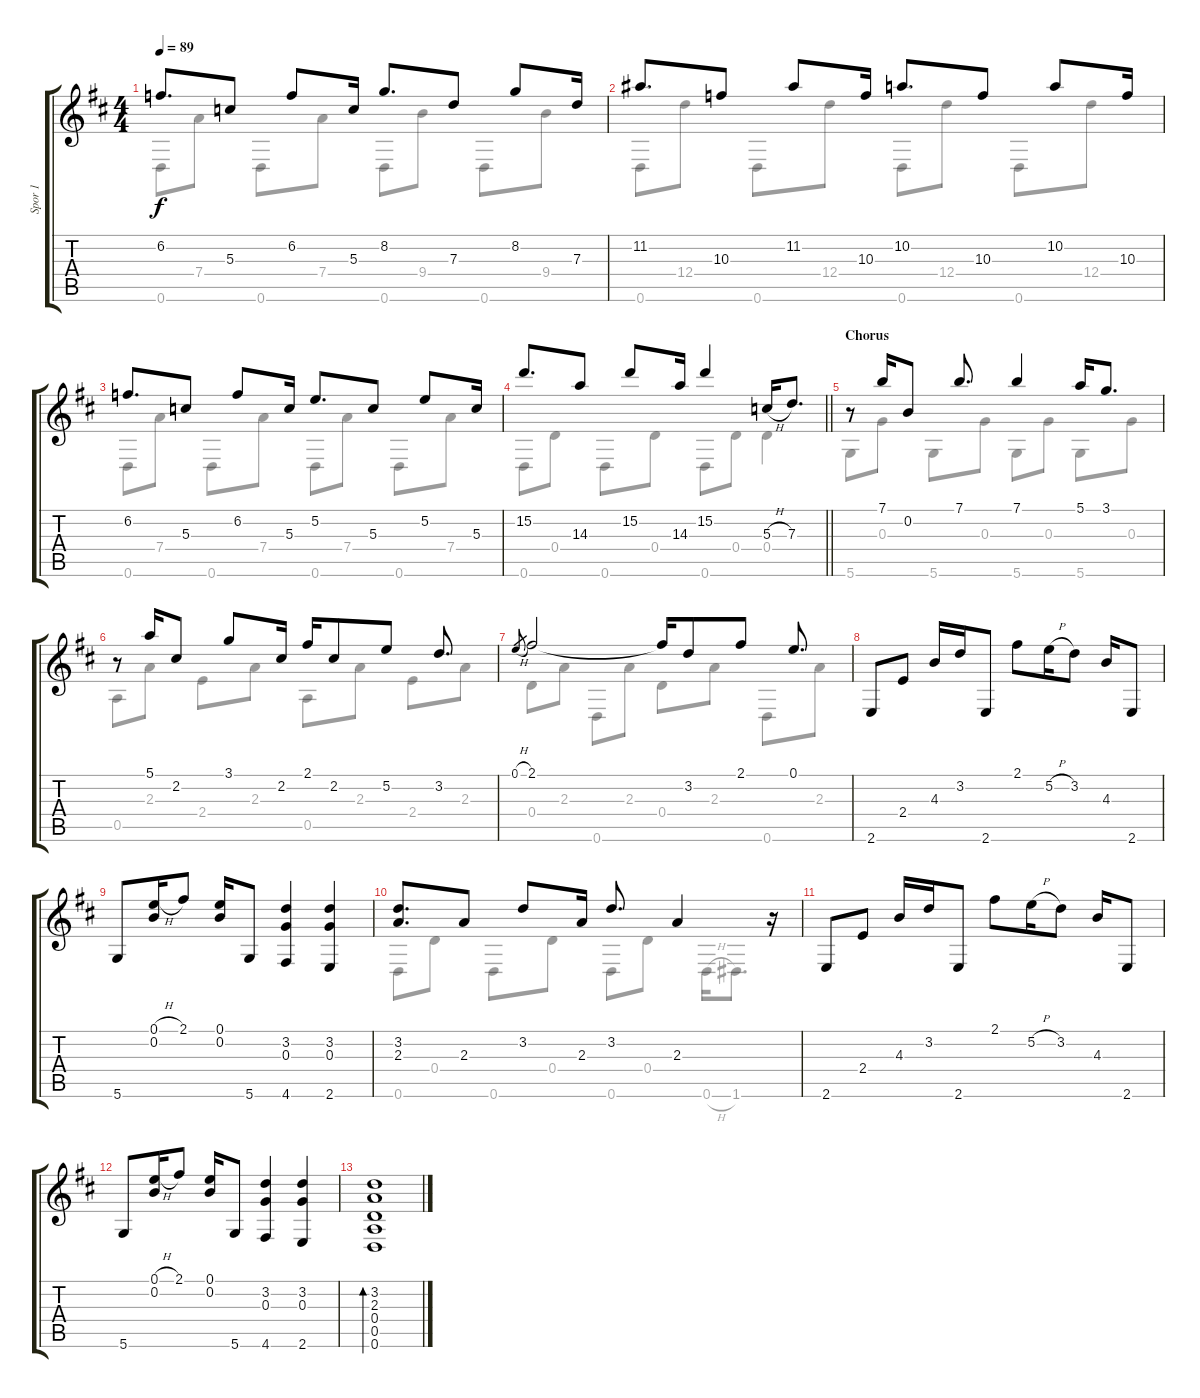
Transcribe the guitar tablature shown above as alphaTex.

\track ("Spor 1" "Spor 1") {instrument acousticguitarsteel}
\staff {score tabs}
\tuning (E4 B3 G3 D3 A2 D2) {hide}
\voice
\ts (4 4)
\tempo 89
\clef g2
\ks d
6.2.8{d dy f} 5.3.8 6.2.8 5.3.16 8.2.8{d} 7.3.8 8.2.8 7.3.16 |
11.2.8{d} 10.3.8 11.2.8 10.3.16 10.2.8{d} 10.3.8 10.2.8 10.3.16 |
6.2.8{d} 5.3.8 6.2.8 5.3.16 5.2.8{d} 5.3.8 5.2.8 5.3.16 |
\barLineRight lightlight
15.2.8{d} 14.3.8 15.2.8 14.3.16 15.2.4 5.3{h}.16 7.3.8{d} |
\section ("" "Chorus")
r.8 7.1.16 0.2.8 7.1.8{d} 7.1.4 5.1.16 3.1.8{d} |
r.8 5.1.16 2.2.8 3.1.8 2.2.16 2.1.16 2.2.8 5.2.8 3.2.8{d} |
0.1{h}.8{gr} 2.1.2 2.1{t}.16 3.2.8 2.1.8 0.1.8{d} |
2.6.8 2.4.8 4.3.16 3.2.16 2.6.8 2.1.8 5.2{h}.16 3.2.8 4.3.16 2.6.8 |
5.6.8 (0.1{h} 0.2).16 2.1.8 (0.1 0.2).16 5.6.8 (3.2 0.3 4.6).4 (3.2 0.3 2.6).4 |
(3.2 2.3).8{d} 2.3.8 3.2.8 2.3.16 3.2.8{d} 2.3.4 r.16 |
2.6.8 2.4.8 4.3.16 3.2.16 2.6.8 2.1.8 5.2{h}.16 3.2.8 4.3.16 2.6.8 |
5.6.8 (0.1{h} 0.2).16 2.1.8 (0.1 0.2).16 5.6.8 (3.2 0.3 4.6).4 (3.2 0.3 2.6).4 |
(3.2 2.3 0.4 0.5 0.6).1{bd 240}
\voice
\clef g2
\ottava regular
\simile none
\ks d
0.6.8{dy f} 7.4.8 0.6.8 7.4.8 0.6.8 9.4.8 0.6.8 9.4.8 |
0.6.8 12.4.8 0.6.8 12.4.8 0.6.8 12.4.8 0.6.8 12.4.8 |
0.6.8 7.4.8 0.6.8 7.4.8 0.6.8 7.4.8 0.6.8 7.4.8 |
\barLineRight lightlight
0.6.8 0.4.8 0.6.8 0.4.8 0.6.8 0.4.8 0.4.4 |
5.6.8 0.3.8 5.6.8 0.3.8 5.6.8 0.3.8 5.6.8 0.3.8 |
0.5.8 2.3.8 2.4.8 2.3.8 0.5.8 2.3.8 2.4.8 2.3.8 |
0.4.8 2.3.8 0.6.8 2.3.8 0.4.8 2.3.8 0.6.8 2.3.8 |
|
|
0.6.8 0.4.8 0.6.8 0.4.8 0.6.8 0.4.8 0.6{h}.16 1.6.8{d} |
|
|
